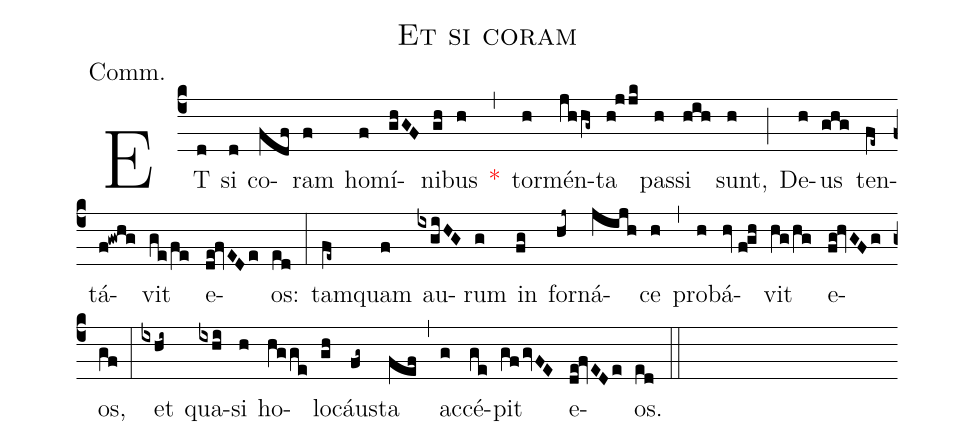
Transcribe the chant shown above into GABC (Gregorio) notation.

name:Et si coram;
annotation:Comm.;
mode:I.;
office-part:Communion;
%%
(c4) ET(d) si(d) co(fdf)ram(f) ho(f)mí(ghGF)ni(gh)bus(h) <v>\red{*}</v>(,) tor(h)mén(jhhg~)ta(h!jjk) pas(h)si(hih) sunt,(h) (;) De(h)us(ghg) ten(fe~)tá(f!gwhg)vit(ge/fe) e(de!fvEDe)os:(ed) (:) tam(fe~)quam(f) au(ixgiHG)rum(g) in(fg) for(hj~)ná(jijh)ce(h) (,) pro(h)bá(hv//f!gh)vit(hg/hg) e(fg!hvGFg)os,(gf) (:) et(ixhi~) qua(ixhi)si(h) ho(hgge)lo(gh)cáu(fg~)sta(fef) (,) ac(g)cé(ge)pit(gfgvFE) e(de!fvEDe)os.(ed) (::)
